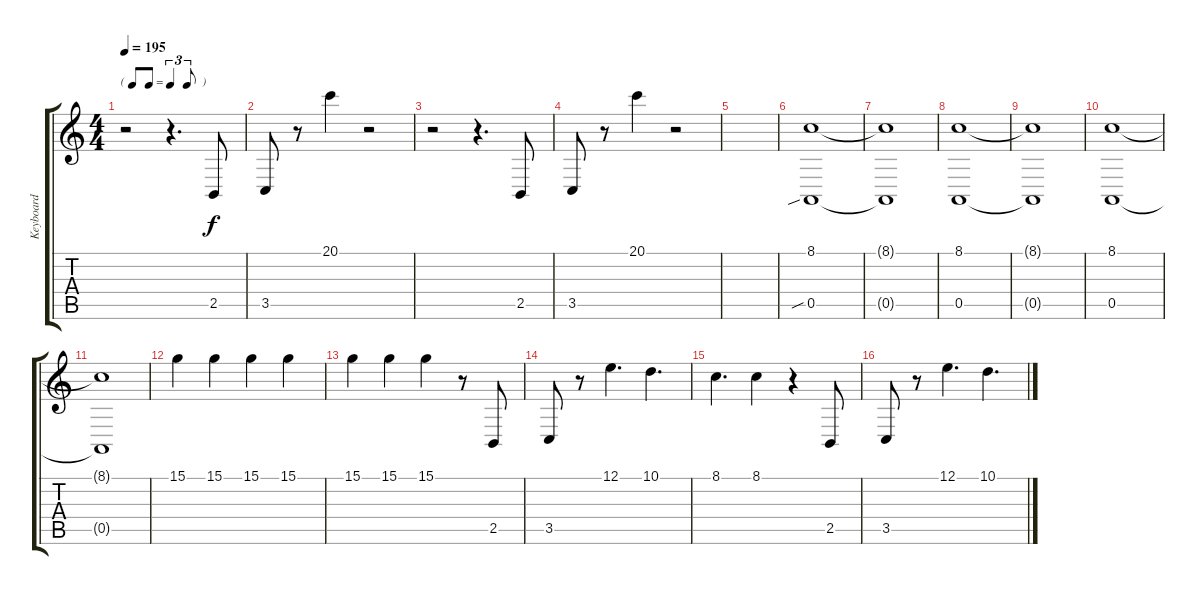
\track ("Keyboard" "Keyboard") {instrument trumpet}
\staff {score tabs}
\tuning (E4 B3 G3 D3 A2 E2) {hide}
\ts (4 4)
\tf triplet8th
\tempo 195
\clef g2
\ks c
r.2{dy f} r.4{d} 2.5.8 |
3.5.8 r.8 20.1.4 r.2 |
r.2 r.4{d} 2.5.8 |
3.5.8 r.8 20.1.4 r.2 |
|
(8.1 0.5{sib}).1 |
(8.1{t} 0.5{t}).1 |
(8.1 0.5).1 |
(8.1{t} 0.5{t}).1 |
(8.1 0.5).1 |
(8.1{t} 0.5{t}).1 |
15.1.4 15.1.4 15.1.4 15.1.4 |
15.1.4 15.1.4 15.1.4 r.8 2.5.8 |
3.5.8 r.8 12.1.4{d} 10.1.4{d} |
8.1.4{d} 8.1.4 r.4 2.5.8 |
3.5.8 r.8 12.1.4{d} 10.1.4{d}
